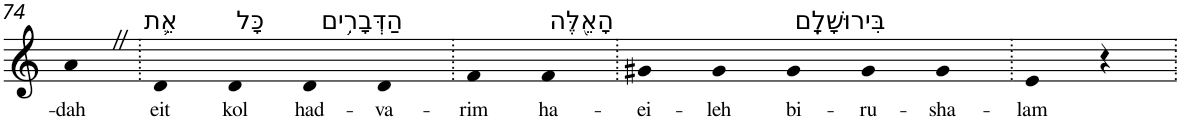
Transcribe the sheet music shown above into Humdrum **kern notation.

**kern	**text
*part1	*part1
*staff1	*staff1
*I"Piano	*
*I'Pno	*
!!LO:PB:g=z
*clefG2	*
*k[]	*
=74	=74
!	!LO:LY:b
4aZ	-dah
=75.	=75.
!LO:TX:a:t=אֵ֛ת	!
!	!LO:LY:b
4d	eit
!LO:TX:a:t=כָּל	!
!	!LO:LY:b
4d	kol
!LO:TX:a:t=הַדְּבָרִ֥ים	!
!	!LO:LY:b
4d	had-
!	!LO:LY:b
4d	-va-
=76.	=76.
!	!LO:LY:b
4f	-rim
!LO:TX:a:t=הָאֵ֖לֶּה	!
!	!LO:LY:b
4f	ha-
=77.	=77.
!	!LO:LY:b
4g#X	-ei-
!	!LO:LY:b
4g#	-leh
!LO:TX:a:t=בִּירוּשָׁלִָֽם	!
!	!LO:LY:b
4g#	bi-
!	!LO:LY:b
4g#	-ru-
!	!LO:LY:b
4g#	-sha-
=78.	=78.
!	!LO:LY:b
4e	-lam
4r	.
=.	=.
*-	*-
